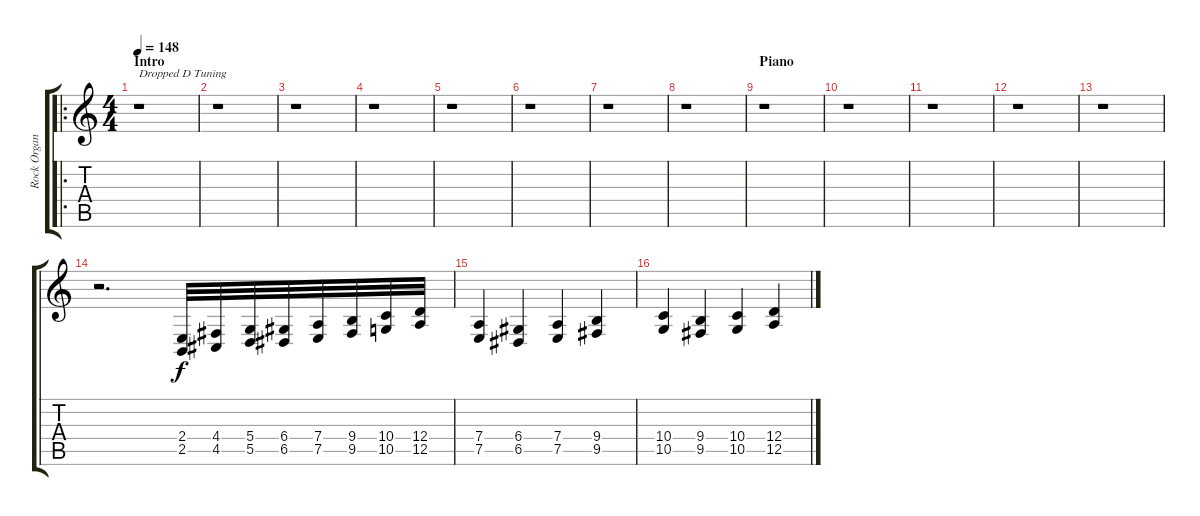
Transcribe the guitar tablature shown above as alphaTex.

\track ("Rock Organ" "Rock Organ") {instrument rockorgan}
\staff {score tabs}
\tuning (E4 B3 G3 D3 A2 D2) {hide}
\ro
\ts (4 4)
\section ("" "Intro")
\tempo 148
\clef g2
\ks c
r.1{txt "Dropped D Tuning" dy f instrument rockorgan} |
r.1 |
r.1 |
r.1 |
r.1 |
r.1 |
r.1 |
r.1 |
\section ("" "Piano")
r.1 |
r.1 |
r.1 |
r.1 |
r.1 |
r.2{d} (2.4 2.5).32{volume 16} (4.4 4.5).32 (5.4 5.5).32 (6.4 6.5).32 (7.4 7.5).32 (9.4 9.5).32 (10.4 10.5).32 (12.4 12.5).32 |
(7.4 7.5).4 (6.4 6.5).4 (7.4 7.5).4 (9.4 9.5).4 |
(10.4 10.5).4 (9.4 9.5).4 (10.4 10.5).4 (12.4 12.5).4
